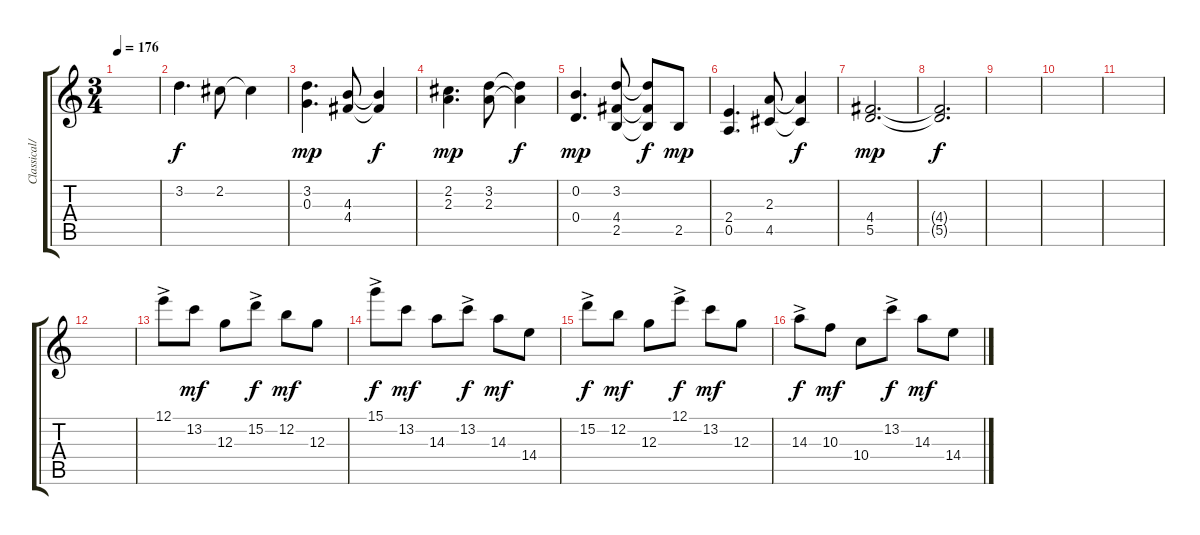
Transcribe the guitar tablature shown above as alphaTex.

\track ("Classical/Interlude" "Classical/") {instrument acousticguitarnylon}
\staff {score tabs}
\tuning (E4 B3 G3 D3 A2 E2) {hide}
\ts (3 4)
\tempo 176
\clef g2
\ks c
|
3.2.4{d} 2.2.8 2.2{t}.4{dy f} |
(3.2 0.3).4{d dy mp} (4.3 4.4).8 (4.3{t} 4.4{t}).4{dy f} |
(2.2 2.3).4{d dy mp} (3.2 2.3).8 (3.2{t} 2.3{t}).4{dy f} |
(0.2 0.4).4{d dy mp} (3.2 4.4 2.5).8 (3.2{t} 4.4{t} 2.5{t}).8{dy f} 2.5.8{dy mp} |
(2.4 0.5).4{d} (2.3 4.5).8 (2.3{t} 4.5{t}).4{dy f} |
(4.4 5.5).2{d dy mp} |
(4.4{t} 5.5{t}).2{d dy f} |
|
|
|
|
12.1{ac}.8 13.2.8{dy mf} 12.3.8 15.2{ac}.8{dy f} 12.2.8{dy mf} 12.3.8 |
15.1{ac}.8{dy f} 13.2.8{dy mf} 14.3.8 13.2{ac}.8{dy f} 14.3.8{dy mf} 14.4.8 |
15.2{ac}.8{dy f} 12.2.8{dy mf} 12.3.8 12.1{ac}.8{dy f} 13.2.8{dy mf} 12.3.8 |
14.3{ac}.8{dy f} 10.3.8{dy mf} 10.4.8 13.2{ac}.8{dy f} 14.3.8{dy mf} 14.4.8
